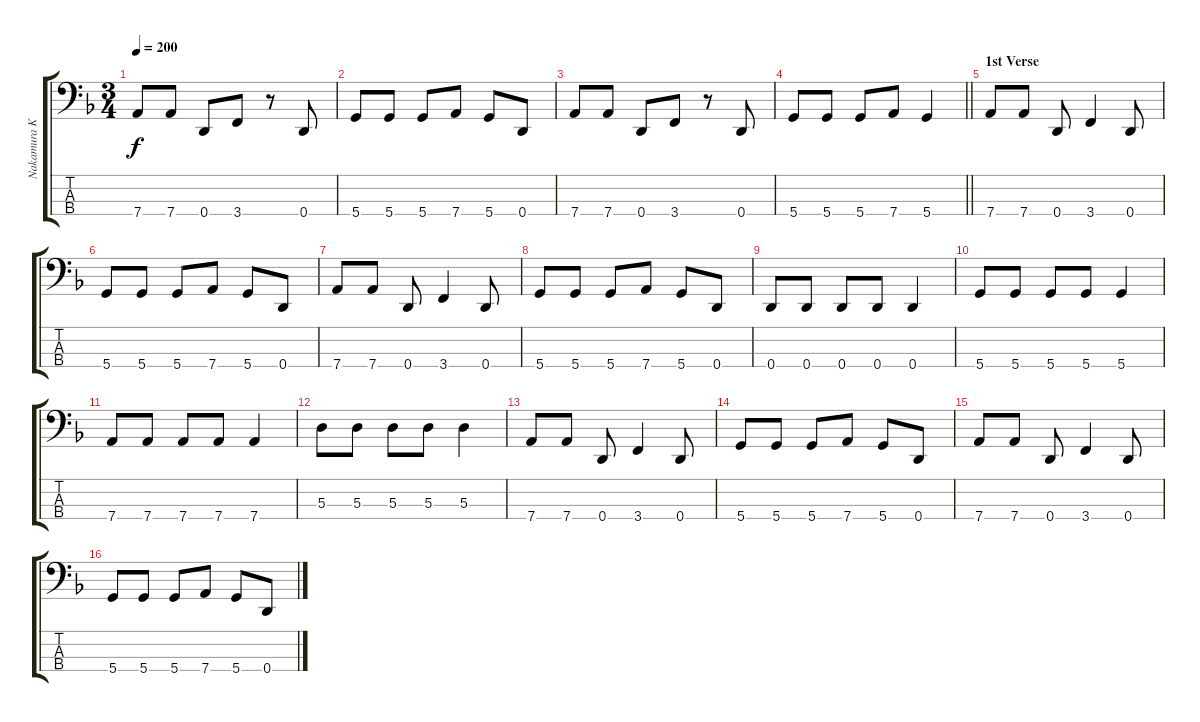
\track ("Nakamura Kazuhiko" "Nakamura K") {instrument electricbassfinger}
\staff {score tabs}
\tuning (G2 D2 A1 D1) {hide}
\ts (3 4)
\tempo 200
\clef f4
\ks dminor
7.4.8{dy f} 7.4.8 0.4.8 3.4.8 r.8 0.4.8 |
5.4.8 5.4.8 5.4.8 7.4.8 5.4.8 0.4.8 |
7.4.8 7.4.8 0.4.8 3.4.8 r.8 0.4.8 |
\barLineRight lightlight
5.4.8 5.4.8 5.4.8 7.4.8 5.4.4 |
\section ("" "1st Verse")
7.4.8 7.4.8 0.4.8 3.4.4 0.4.8 |
5.4.8 5.4.8 5.4.8 7.4.8 5.4.8 0.4.8 |
7.4.8 7.4.8 0.4.8 3.4.4 0.4.8 |
5.4.8 5.4.8 5.4.8 7.4.8 5.4.8 0.4.8 |
0.4.8 0.4.8 0.4.8 0.4.8 0.4.4 |
5.4.8 5.4.8 5.4.8 5.4.8 5.4.4 |
7.4.8 7.4.8 7.4.8 7.4.8 7.4.4 |
5.3.8 5.3.8 5.3.8 5.3.8 5.3.4 |
7.4.8 7.4.8 0.4.8 3.4.4 0.4.8 |
5.4.8 5.4.8 5.4.8 7.4.8 5.4.8 0.4.8 |
7.4.8 7.4.8 0.4.8 3.4.4 0.4.8 |
5.4.8 5.4.8 5.4.8 7.4.8 5.4.8 0.4.8
